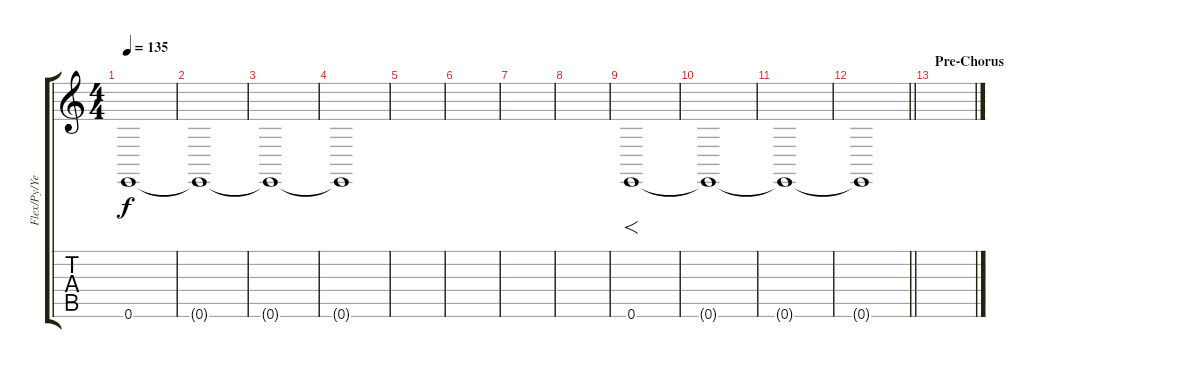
\track ("Flex/Py/Yellow" "Flex/Py/Ye") {instrument bagpipe}
\staff {score tabs}
\tuning (E4 B3 G3 D3 A2 E2) {hide}
\ts (4 4)
\tempo 135
\clef g2
\ks c
0.6{t}.1{dy f} |
0.6{t}.1 |
0.6{t}.1 |
0.6{t}.1 |
|
|
|
|
0.6.1{f} |
0.6{t}.1 |
0.6{t}.1 |
\barLineRight lightlight
0.6{t}.1 |
\section ("" "Pre-Chorus")
